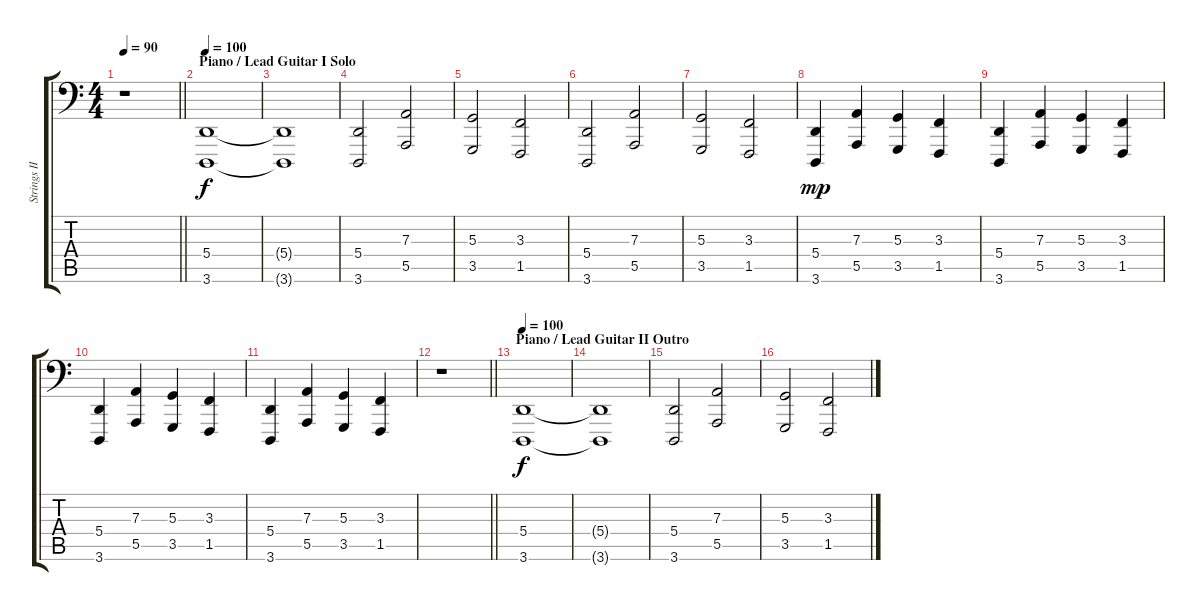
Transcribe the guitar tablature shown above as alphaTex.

\track ("Strings II" "Strings II") {instrument stringensemble1}
\staff {score tabs}
\tuning (C3 G2 D2 A1 E1 B0) {hide}
\ts (4 4)
\tempo 90
\clef f4
\barLineRight lightlight
\ks c
r.1{dy mp} |
\section ("" "Piano / Lead Guitar I Solo")
\tempo 100
(5.4 3.6).1{dy f} |
(5.4{t} 3.6{t}).1 |
(5.4 3.6).2 (7.3 5.5).2 |
(5.3 3.5).2 (3.3 1.5).2 |
(5.4 3.6).2 (7.3 5.5).2 |
(5.3 3.5).2 (3.3 1.5).2 |
(5.4 3.6).4{dy mp} (7.3 5.5).4 (5.3 3.5).4 (3.3 1.5).4 |
(5.4 3.6).4 (7.3 5.5).4 (5.3 3.5).4 (3.3 1.5).4 |
(5.4 3.6).4 (7.3 5.5).4 (5.3 3.5).4 (3.3 1.5).4 |
(5.4 3.6).4 (7.3 5.5).4 (5.3 3.5).4 (3.3 1.5).4 |
\barLineRight lightlight
r.1 |
\section ("" "Piano / Lead Guitar II Outro")
\tempo 100
(5.4 3.6).1{dy f} |
(5.4{t} 3.6{t}).1 |
(5.4 3.6).2 (7.3 5.5).2 |
(5.3 3.5).2 (3.3 1.5).2
